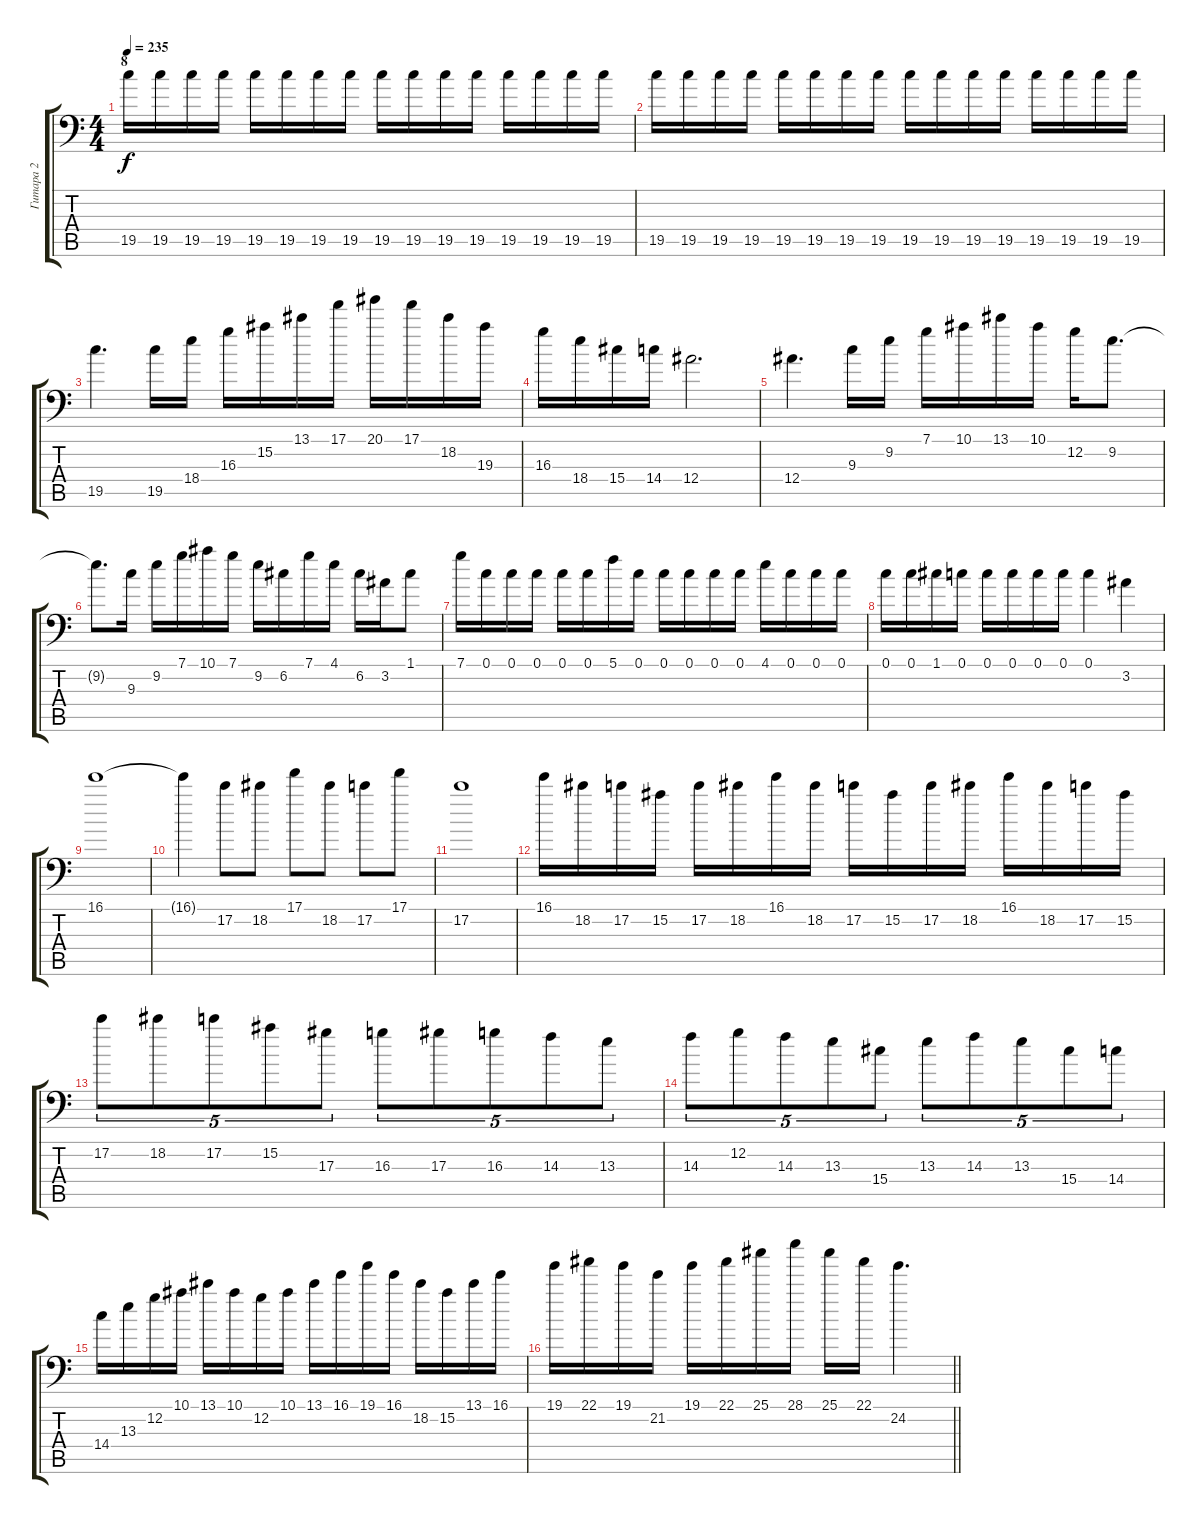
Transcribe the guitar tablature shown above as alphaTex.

\track ("Гитара 2" "Гитара 2") {instrument distortionguitar}
\staff {score tabs}
\tuning (C4 G3 Eb3 Bb2 F2 Bb1) {hide}
\ts (4 4)
\section ("" "8")
\tempo 235
\clef f4
\ks c
19.5.16{dy f} 19.5.16 19.5.16 19.5.16 19.5.16 19.5.16 19.5.16 19.5.16 19.5.16 19.5.16 19.5.16 19.5.16 19.5.16 19.5.16 19.5.16 19.5.16 |
19.5.16 19.5.16 19.5.16 19.5.16 19.5.16 19.5.16 19.5.16 19.5.16 19.5.16 19.5.16 19.5.16 19.5.16 19.5.16 19.5.16 19.5.16 19.5.16 |
19.5.4{d} 19.5.16 18.4.16 16.3.16 15.2.16 13.1.16 17.1.16 20.1.16 17.1.16 18.2.16 19.3.16 |
16.3.16 18.4.16 15.4.16 14.4.16 12.4.2{d} |
12.4.4{d} 9.3.16 9.2.16 7.1.16 10.1.16 13.1.16 10.1.16 12.2.16 9.2.8{d} |
9.2{t}.8{d} 9.3.16 9.2.16 7.1.16 10.1.16 7.1.16 9.2.16 6.2.16 7.1.16 4.1.16 6.2.16 3.2.16 1.1.8 |
7.1.16 0.1.16 0.1.16 0.1.16 0.1.16 0.1.16 5.1.16 0.1.16 0.1.16 0.1.16 0.1.16 0.1.16 4.1.16 0.1.16 0.1.16 0.1.16 |
0.1.16 0.1.16 1.1.16 0.1.16 0.1.16 0.1.16 0.1.16 0.1.16 0.1.4 3.2.4 |
16.1.1 |
16.1{t}.4 17.2.8 18.2.8 17.1.8 18.2.8 17.2.8 17.1.8 |
17.2.1 |
16.1.16 18.2.16 17.2.16 15.2.16 17.2.16 18.2.16 16.1.16 18.2.16 17.2.16 15.2.16 17.2.16 18.2.16 16.1.16 18.2.16 17.2.16 15.2.16 |
17.2.8{tu (5 4)} 18.2.8{tu (5 4)} 17.2.8{tu (5 4)} 15.2.8{tu (5 4)} 17.3.8{tu (5 4)} 16.3.8{tu (5 4)} 17.3.8{tu (5 4)} 16.3.8{tu (5 4)} 14.3.8{tu (5 4)} 13.3.8{tu (5 4)} |
14.3.8{tu (5 4)} 12.2.8{tu (5 4)} 14.3.8{tu (5 4)} 13.3.8{tu (5 4)} 15.4.8{tu (5 4)} 13.3.8{tu (5 4)} 14.3.8{tu (5 4)} 13.3.8{tu (5 4)} 15.4.8{tu (5 4)} 14.4.8{tu (5 4)} |
14.4.16 13.3.16 12.2.16 10.1.16 13.1.16 10.1.16 12.2.16 10.1.16 13.1.16 16.1.16 19.1.16 16.1.16 18.2.16 15.2.16 13.1.16 16.1.16 |
\barLineRight lightlight
19.1.16 22.1.16 19.1.16 21.2.16 19.1.16 22.1.16 25.1.16 28.1.16 25.1.16 22.1.16 24.2.4{d}
